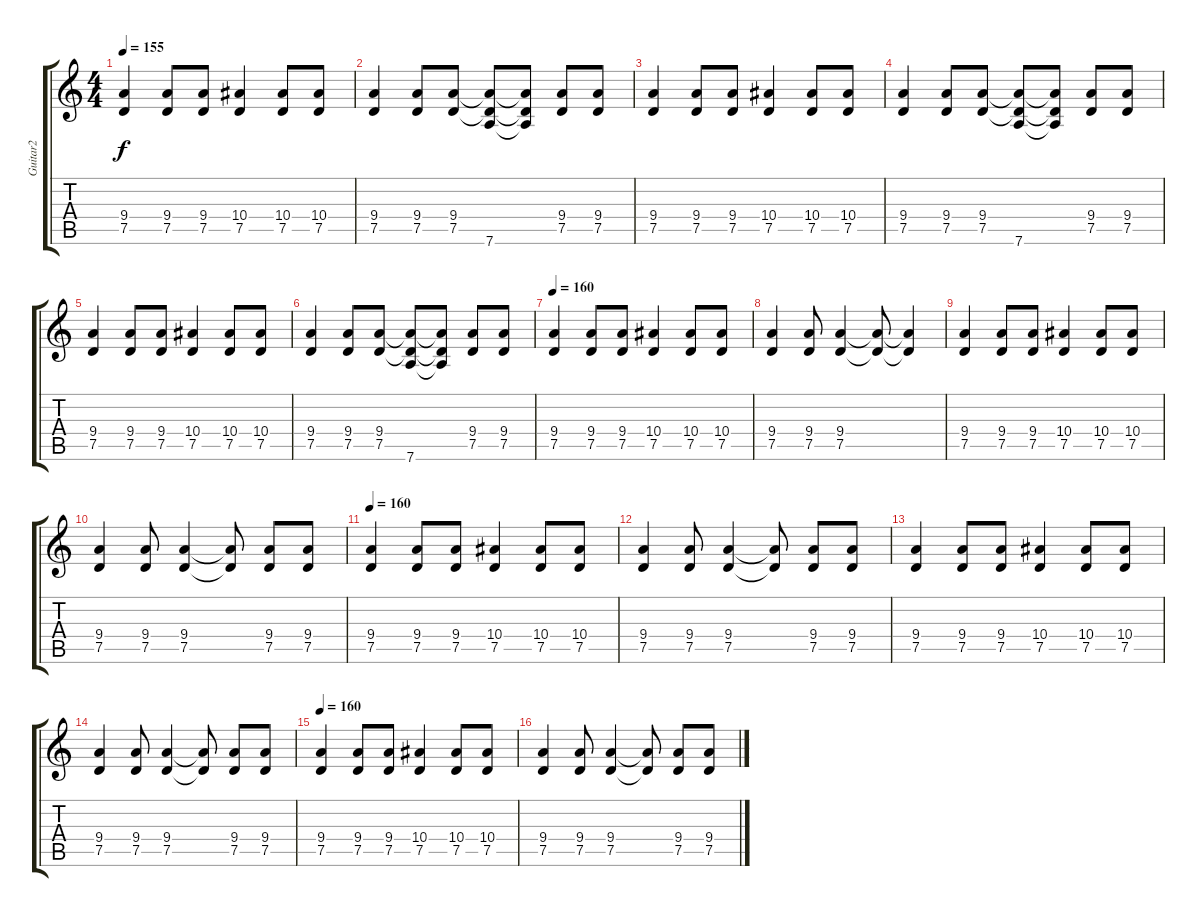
\track ("Guitar2" "Guitar2") {instrument distortionguitar}
\staff {score tabs}
\tuning (D4 A3 F3 C3 G2 D2) {hide}
\ts (4 4)
\tempo 155
\clef g2
\ks c
(9.4 7.5).4{dy f instrument distortionguitar} (9.4 7.5).8 (9.4 7.5).8 (10.4 7.5).4 (10.4 7.5).8 (10.4 7.5).8 |
(9.4 7.5).4 (9.4 7.5).8 (9.4 7.5).8 (9.4{t} 7.5{t} 7.6).8 (9.4{t} 7.5{t} 7.6{t}).8 (9.4 7.5).8 (9.4 7.5).8 |
(9.4 7.5).4 (9.4 7.5).8 (9.4 7.5).8 (10.4 7.5).4 (10.4 7.5).8 (10.4 7.5).8 |
(9.4 7.5).4 (9.4 7.5).8 (9.4 7.5).8 (9.4{t} 7.5{t} 7.6).8 (9.4{t} 7.5{t} 7.6{t}).8 (9.4 7.5).8 (9.4 7.5).8 |
(9.4 7.5).4 (9.4 7.5).8 (9.4 7.5).8 (10.4 7.5).4 (10.4 7.5).8 (10.4 7.5).8 |
(9.4 7.5).4 (9.4 7.5).8 (9.4 7.5).8 (9.4{t} 7.5{t} 7.6).8 (9.4{t} 7.5{t} 7.6{t}).8 (9.4 7.5).8 (9.4 7.5).8 |
\tempo 160
(9.4 7.5).4 (9.4 7.5).8 (9.4 7.5).8 (10.4 7.5).4 (10.4 7.5).8 (10.4 7.5).8 |
(9.4 7.5).4 (9.4 7.5).8 (9.4 7.5).4 (9.4{t} 7.5{t}).8 (9.4{t} 7.5{t}).4 |
(9.4 7.5).4 (9.4 7.5).8 (9.4 7.5).8 (10.4 7.5).4 (10.4 7.5).8 (10.4 7.5).8 |
(9.4 7.5).4 (9.4 7.5).8 (9.4 7.5).4 (9.4{t} 7.5{t}).8 (9.4 7.5).8 (9.4 7.5).8 |
\tempo 160
(9.4 7.5).4 (9.4 7.5).8 (9.4 7.5).8 (10.4 7.5).4 (10.4 7.5).8 (10.4 7.5).8 |
(9.4 7.5).4 (9.4 7.5).8 (9.4 7.5).4 (9.4{t} 7.5{t}).8 (9.4 7.5).8 (9.4 7.5).8 |
(9.4 7.5).4 (9.4 7.5).8 (9.4 7.5).8 (10.4 7.5).4 (10.4 7.5).8 (10.4 7.5).8 |
(9.4 7.5).4 (9.4 7.5).8 (9.4 7.5).4 (9.4{t} 7.5{t}).8 (9.4 7.5).8 (9.4 7.5).8 |
\tempo 160
(9.4 7.5).4 (9.4 7.5).8 (9.4 7.5).8 (10.4 7.5).4 (10.4 7.5).8 (10.4 7.5).8 |
(9.4 7.5).4 (9.4 7.5).8 (9.4 7.5).4 (9.4{t} 7.5{t}).8 (9.4 7.5).8 (9.4 7.5).8
